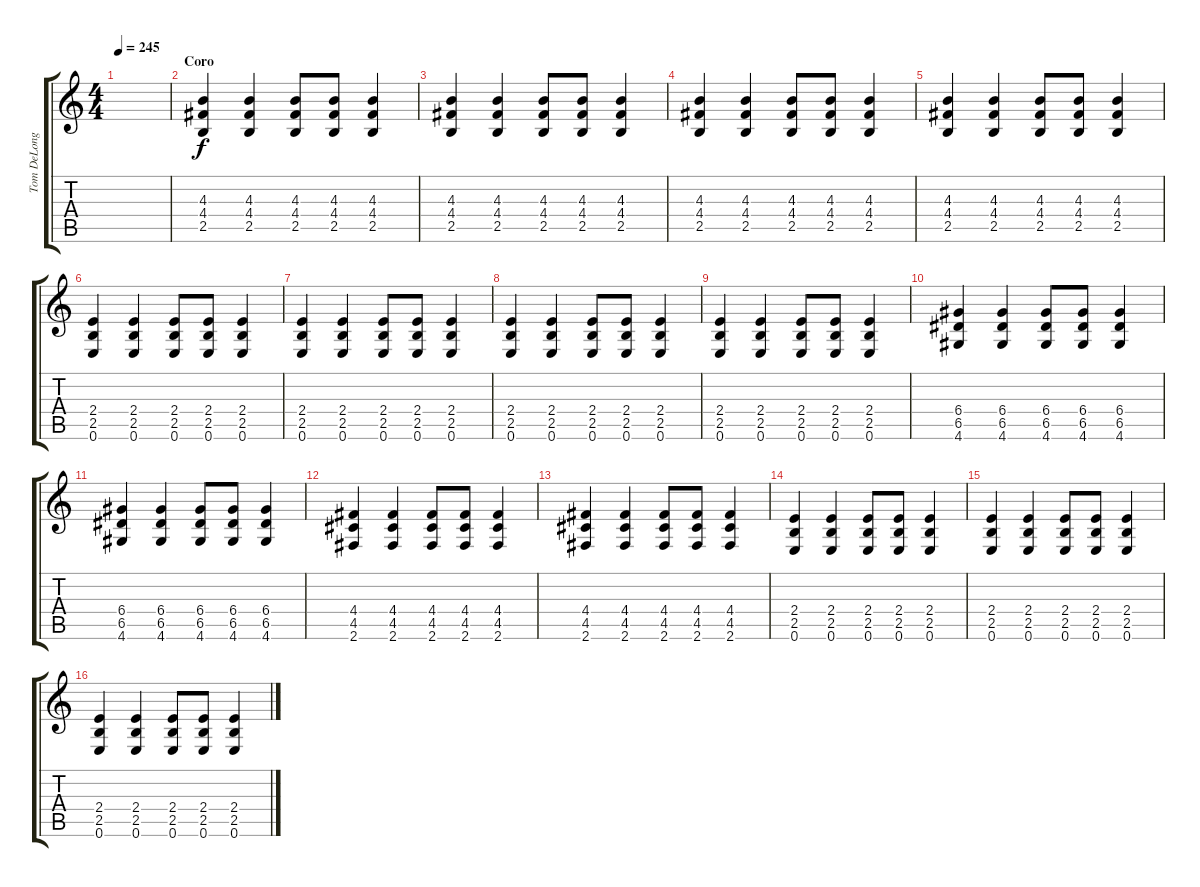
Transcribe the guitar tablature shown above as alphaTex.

\track ("Tom DeLonge - Guitarra" "Tom DeLong") {instrument distortionguitar}
\staff {score tabs}
\tuning (E4 B3 G3 D3 A2 E2) {hide}
\ts (4 4)
\tempo 245
\clef g2
\ks c
|
\section ("" "Coro")
(4.3 4.4 2.5).4{volume 13} (4.3 4.4 2.5).4 (4.3 4.4 2.5).8 (4.3 4.4 2.5).8 (4.3 4.4 2.5).4 |
(4.3 4.4 2.5).4 (4.3 4.4 2.5).4 (4.3 4.4 2.5).8 (4.3 4.4 2.5).8 (4.3 4.4 2.5).4 |
(4.3 4.4 2.5).4 (4.3 4.4 2.5).4 (4.3 4.4 2.5).8 (4.3 4.4 2.5).8 (4.3 4.4 2.5).4 |
(4.3 4.4 2.5).4 (4.3 4.4 2.5).4 (4.3 4.4 2.5).8 (4.3 4.4 2.5).8 (4.3 4.4 2.5).4 |
(2.4 2.5 0.6).4 (2.4 2.5 0.6).4 (2.4 2.5 0.6).8 (2.4 2.5 0.6).8 (2.4 2.5 0.6).4 |
(2.4 2.5 0.6).4 (2.4 2.5 0.6).4 (2.4 2.5 0.6).8 (2.4 2.5 0.6).8 (2.4 2.5 0.6).4 |
(2.4 2.5 0.6).4 (2.4 2.5 0.6).4 (2.4 2.5 0.6).8 (2.4 2.5 0.6).8 (2.4 2.5 0.6).4 |
(2.4 2.5 0.6).4 (2.4 2.5 0.6).4 (2.4 2.5 0.6).8 (2.4 2.5 0.6).8 (2.4 2.5 0.6).4 |
(6.4 6.5 4.6).4 (6.4 6.5 4.6).4 (6.4 6.5 4.6).8 (6.4 6.5 4.6).8 (6.4 6.5 4.6).4 |
(6.4 6.5 4.6).4 (6.4 6.5 4.6).4 (6.4 6.5 4.6).8 (6.4 6.5 4.6).8 (6.4 6.5 4.6).4 |
(4.4 4.5 2.6).4 (4.4 4.5 2.6).4 (4.4 4.5 2.6).8 (4.4 4.5 2.6).8 (4.4 4.5 2.6).4 |
(4.4 4.5 2.6).4 (4.4 4.5 2.6).4 (4.4 4.5 2.6).8 (4.4 4.5 2.6).8 (4.4 4.5 2.6).4 |
(2.4 2.5 0.6).4 (2.4 2.5 0.6).4 (2.4 2.5 0.6).8 (2.4 2.5 0.6).8 (2.4 2.5 0.6).4 |
(2.4 2.5 0.6).4 (2.4 2.5 0.6).4 (2.4 2.5 0.6).8 (2.4 2.5 0.6).8 (2.4 2.5 0.6).4 |
(2.4 2.5 0.6).4 (2.4 2.5 0.6).4 (2.4 2.5 0.6).8 (2.4 2.5 0.6).8 (2.4 2.5 0.6).4
